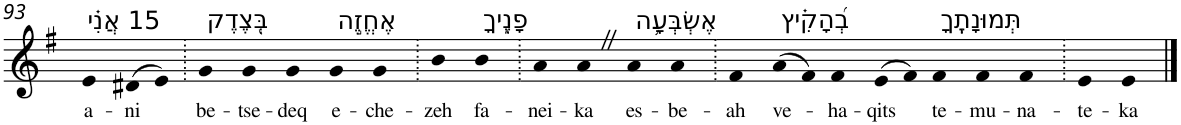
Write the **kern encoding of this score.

**kern	**text
*part1	*part1
*staff1	*staff1
*I"Piano	*
*I'Pno	*
!!LO:PB:g=z
*clefG2	*
*k[f#]	*
*G:	*
=93	=93
!LO:TX:a:t=15 אֲנִ֗י	!
!	!LO:LY:b
4e	a-
!	!LO:LY:b
(>8d#X	-ni
8e)	.
=94.	=94.
!LO:TX:a:t=בְּ֭צֶדֶק	!
!	!LO:LY:b
4g	be-
!	!LO:LY:b
4g	-tse-
!	!LO:LY:b
4g	-deq
!LO:TX:a:t=אֶחֱזֶ֣ה	!
!	!LO:LY:b
4g	e-
!	!LO:LY:b
4g	-che-
=95.	=95.
!	!LO:LY:b
4b	-zeh
!LO:TX:a:t=פָנֶ֑יךָ	!
!	!LO:LY:b
4b	fa-
=96.	=96.
!	!LO:LY:b
4a	-nei-
!	!LO:LY:b
4aZ	-ka
!LO:TX:a:t=אֶשְׂבְּעָ֥ה	!
!	!LO:LY:b
4a	es-
!	!LO:LY:b
4a	-be-
=97.	=97.
!	!LO:LY:b
4f#	-ah
!LO:TX:a:t=בְ֝הָקִ֗יץ	!
!	!LO:LY:b
(>8a	ve-
8f#)	.
!	!LO:LY:b
4f#	-ha-
!	!LO:LY:b
(>8e	-qits
8f#)	.
!LO:TX:a:t=תְּמוּנָתֶֽךָ	!
!	!LO:LY:b
4f#	te-
!	!LO:LY:b
4f#	-mu-
!	!LO:LY:b
4f#	-na-
=98.	=98.
!	!LO:LY:b
4e	-te-
!	!LO:LY:b
4e	-ka
==	==
*-	*-
